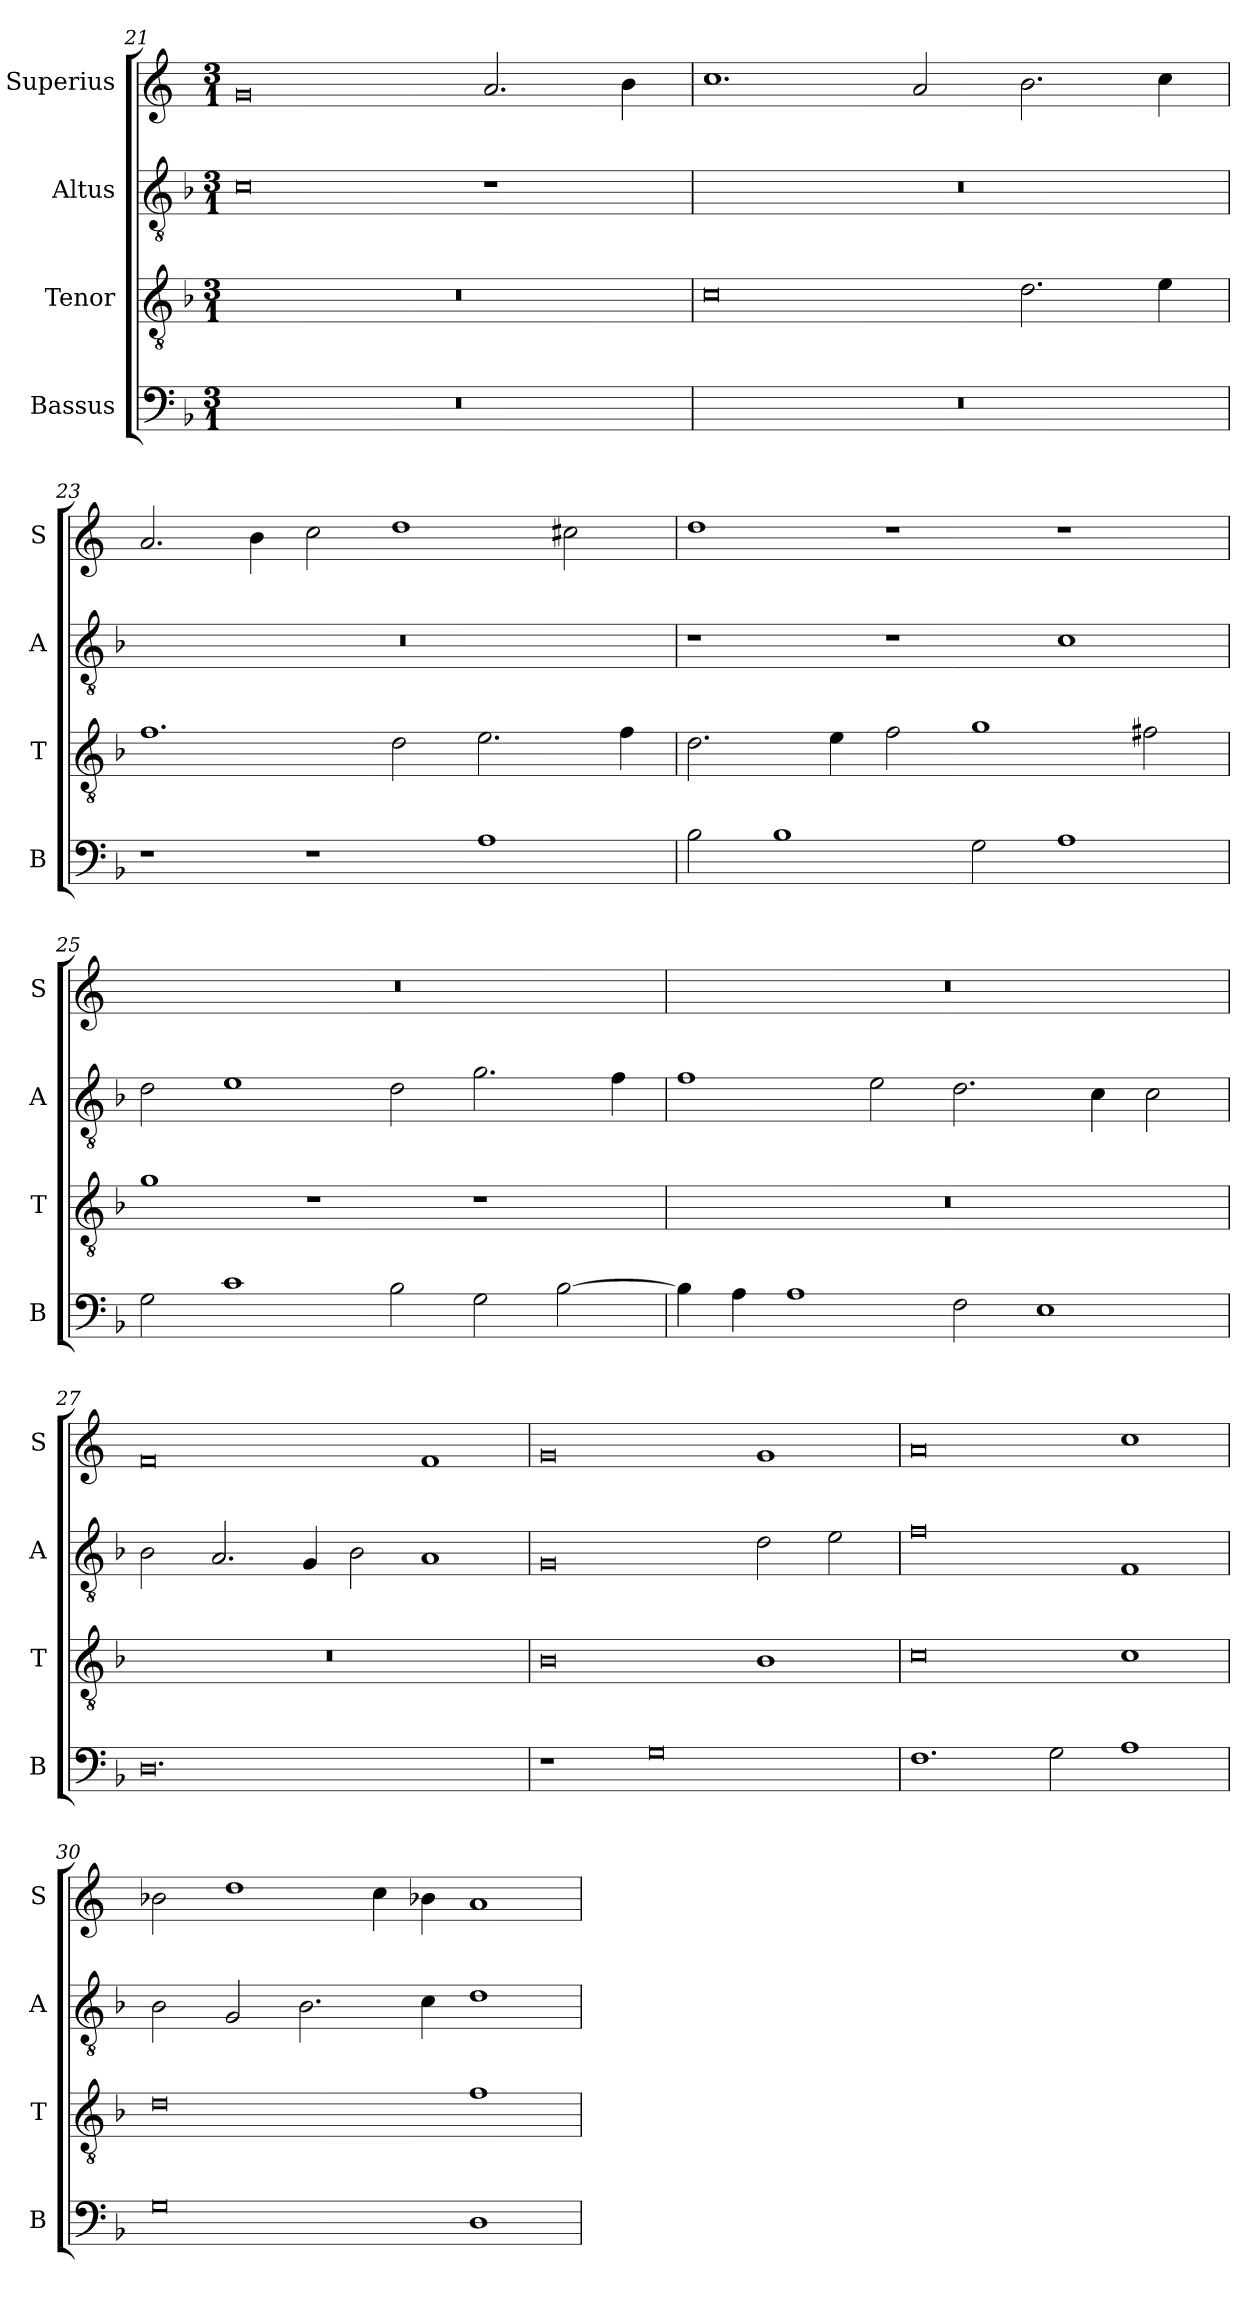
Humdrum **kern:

**kern	**kern	**kern	**kern
*part4	*part3	*part2	*part1
*staff4	*staff3	*staff2	*staff1
*I"Bassus	*I"Tenor	*I"Altus	*I"Superius
*I'B	*I'T	*I'A	*I'S
*clefF4	*clefGv2	*clefGv2	*clefG2
*k[b-]	*k[b-]	*k[b-]	*k[]
*M3/1	*M3/1	*M3/1	*M3/1
=21	=21	=21	=21
0.r	0.r	0c	0g
.	.	1r	2.a/
.	.	.	4b\
=22	=22	=22	=22
0.r	0c	0.r	1.cc
.	.	.	2a/
.	2.d\	.	2.b\
.	4e\	.	4cc\
=23	=23	=23	=23
1r	1.f	0.r	2.a/
.	.	.	4b\
1r	.	.	2cc\
.	2d\	.	1dd
1A	2.e\	.	.
.	.	.	2cc#X\
.	4f\	.	.
=24	=24	=24	=24
2B-\	2.d\	1r	1dd
1B-	.	.	.
.	4e\	.	.
.	2f\	1r	1r
2G\	1g	.	.
1A	.	1c	1r
.	2f#X\	.	.
=25	=25	=25	=25
2G\	1g	2d\	0.r
1c	.	1e	.
.	1r	.	.
2B-\	.	2d\	.
2G\	1r	2.g\	.
[2B-\	.	.	.
.	.	4f\	.
=26	=26	=26	=26
4B-\]	0.r	1f	0.r
4A\	.	.	.
1A	.	.	.
.	.	2e\	.
2F\	.	2.d\	.
1E	.	.	.
.	.	4c\	.
.	.	2c\	.
=27	=27	=27	=27
0.D	0.r	2B-\	0f
.	.	2.A/	.
.	.	4G/	.
.	.	2B-\	.
.	.	1A	1f
=28	=28	=28	=28
1r	0B-	0G	0g
0G	.	.	.
.	1B-	2d\	1g
.	.	2e\	.
=29	=29	=29	=29
1.F	0c	0f	0a
2G\	.	.	.
1A	1c	1F	1cc
=30	=30	=30	=30
0G	0d	2B-\	2b-X\
.	.	2G/	1dd
.	.	2.B-\	.
.	.	.	4cc\
.	.	4c\	4b-X\
1D	1f	1d	1a
=	=	=	=
*-	*-	*-	*-
